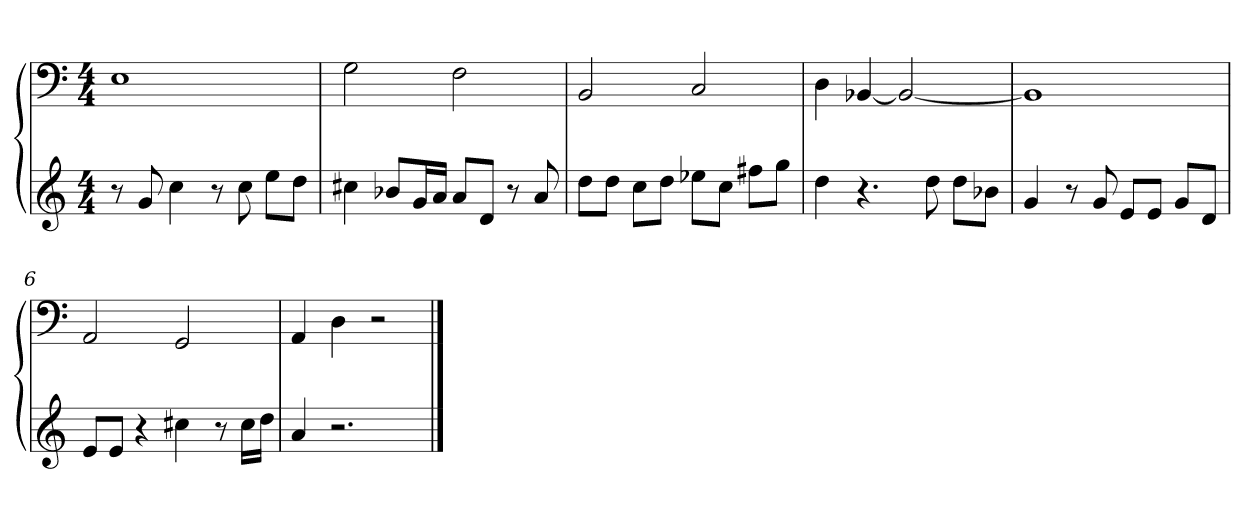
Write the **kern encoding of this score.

**kern	**kern
*part1	*part1
*staff2	*staff1
*	*clefF4
*k[]	*k[]
*C:	*C:
*M4/4	*M4/4
=1	=1
8r	1E
8g	.
4cc	.
8r	.
8cc	.
8eeL	.
8ddJ	.
=2	=2
4cc#X	2G
8b-XL	.
16gL	.
16aJJ	.
8aL	2F
8dJ	.
8r	.
8a	.
=3	=3
8ddL	2BB
8ddJ	.
8ccL	.
8ddJ	.
8ee-XL	2C
8ccJ	.
8ff#XL	.
8ggJ	.
=4	=4
4dd	4D
4.r	[4BB-X
.	2BB-_
8dd	.
8ddL	.
8b-XJ	.
=5	=5
4g	1BB-]
8r	.
8g	.
8eL	.
8eJ	.
8gL	.
8dJ	.
=6	=6
8eL	2AA
8eJ	.
4r	.
4cc#X	2GG
8r	.
16cc#LL	.
16ddJJ	.
=7	=7
4a	4AA
2.r	4D
.	2r
==	==
*-	*-
